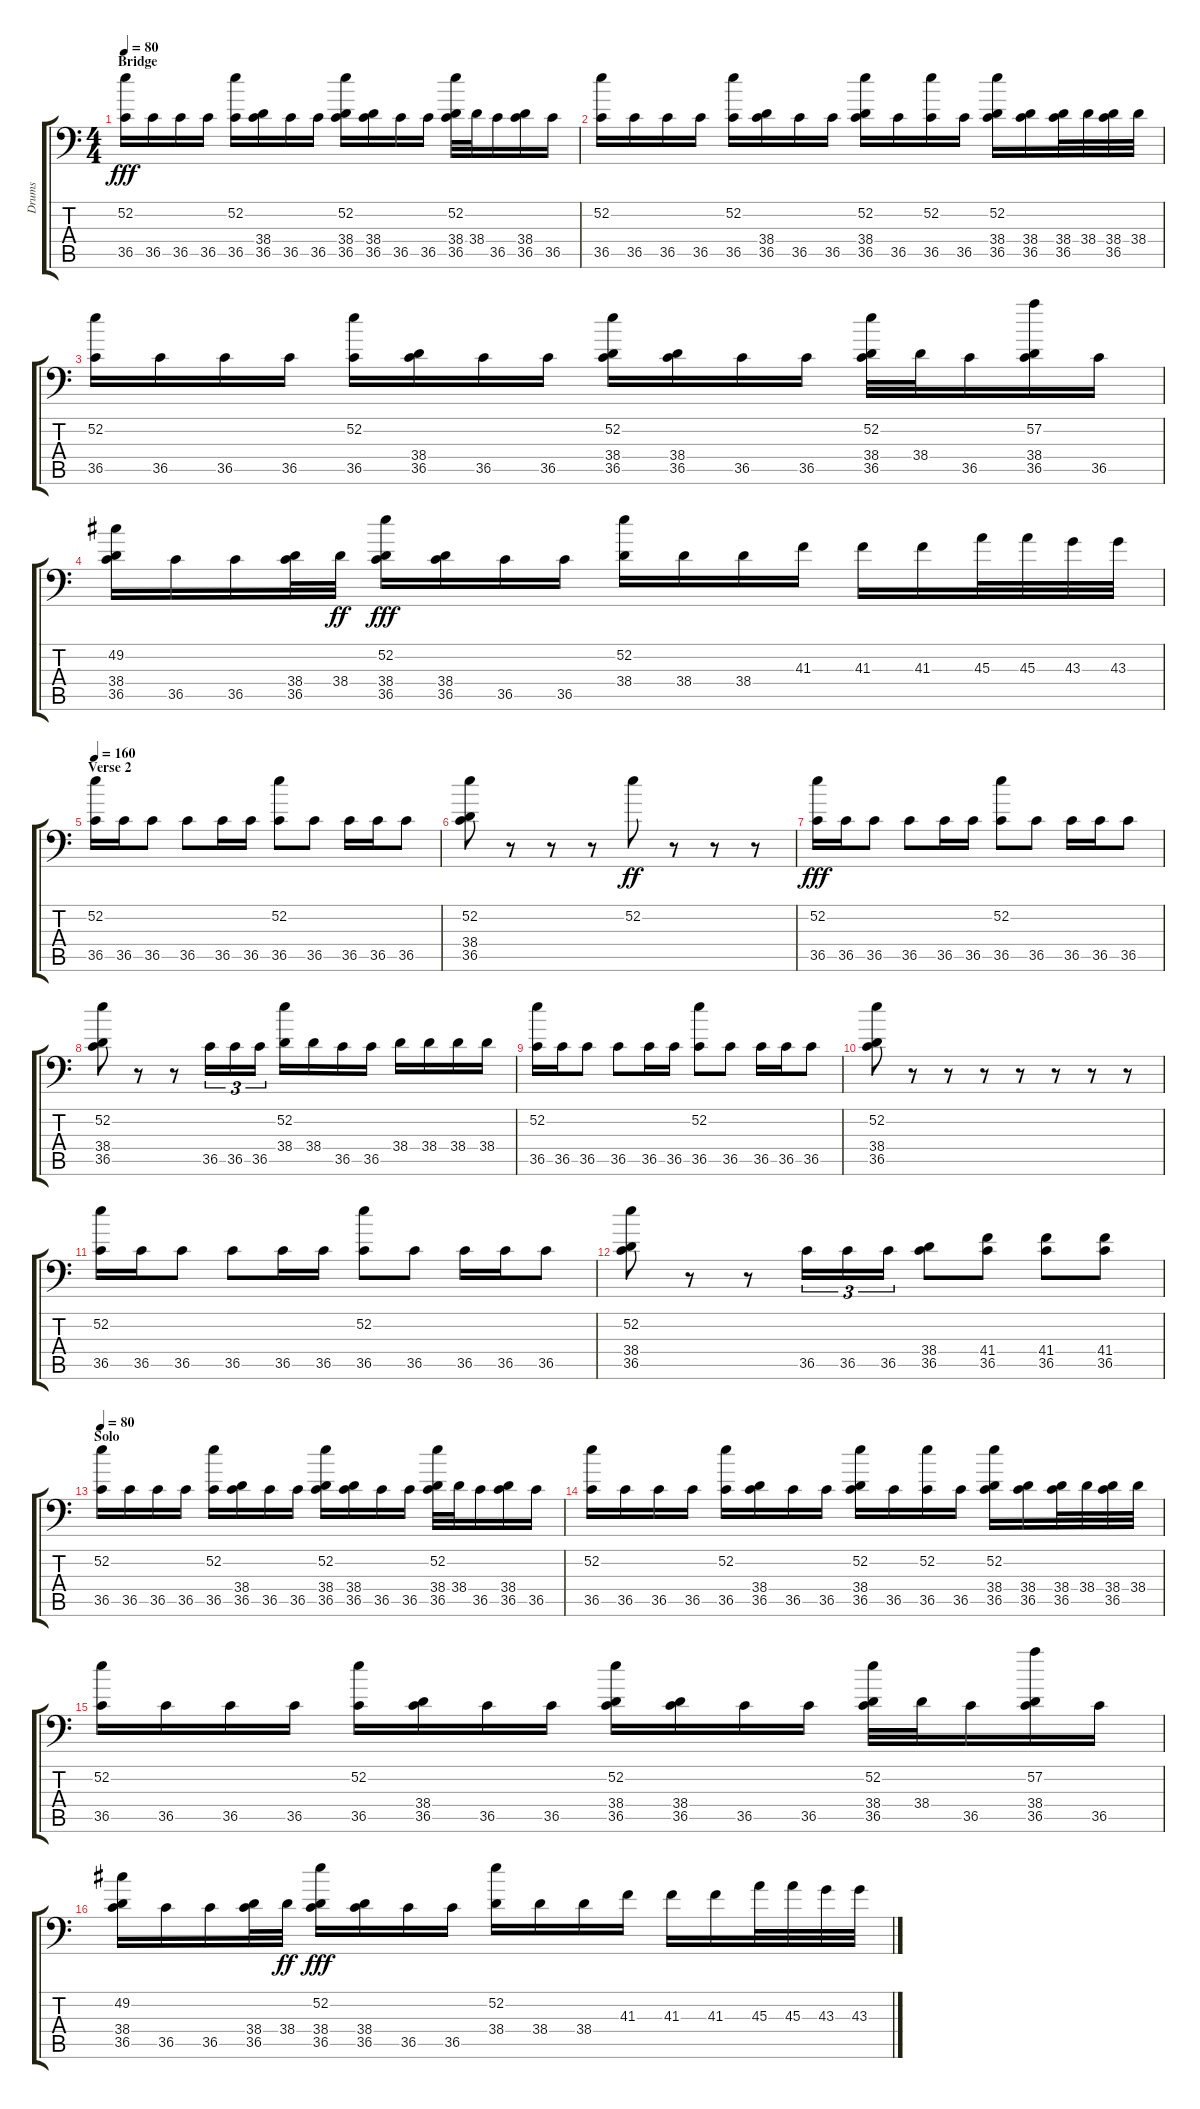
\track ("Drums" "Drums") {instrument acousticgrandpiano}
\staff {score tabs}
\tuning (C-1 C-1 C-1 C-1 C-1 C-1) {hide}
\ts (4 4)
\section ("" "Bridge")
\tempo 80
\clef f4
\ks c
(52.2 36.5).16{dy fff} 36.5.16 36.5.16 36.5.16 (52.2 36.5).16 (38.4 36.5).16 36.5.16 36.5.16 (52.2 38.4 36.5).16 (38.4 36.5).16 36.5.16 36.5.16 (52.2 38.4 36.5).32 38.4.32 36.5.16 (38.4 36.5).16 36.5.16 |
(52.2 36.5).16 36.5.16 36.5.16 36.5.16 (52.2 36.5).16 (38.4 36.5).16 36.5.16 36.5.16 (52.2 38.4 36.5).16 36.5.16 (52.2 36.5).16 36.5.16 (52.2 38.4 36.5).16 (38.4 36.5).16 (38.4 36.5).32 38.4.32 (38.4 36.5).32 38.4.32 |
(52.2 36.5).16 36.5.16 36.5.16 36.5.16 (52.2 36.5).16 (38.4 36.5).16 36.5.16 36.5.16 (52.2 38.4 36.5).16 (38.4 36.5).16 36.5.16 36.5.16 (52.2 38.4 36.5).32 38.4.32 36.5.16 (57.2 38.4 36.5).16 36.5.16 |
(49.2 38.4 36.5).16 36.5.16 36.5.16 (38.4 36.5).32 38.4.32{dy ff} (52.2 38.4 36.5).16{dy fff} (38.4 36.5).16 36.5.16 36.5.16 (52.2 38.4).16 38.4.16 38.4.16 41.3.16 41.3.16 41.3.16 45.3.32 45.3.32 43.3.32 43.3.32 |
\section ("" "Verse 2")
\tempo 160
(52.2 36.5).16 36.5.16 36.5.8 36.5.8 36.5.16 36.5.16 (52.2 36.5).8 36.5.8 36.5.16 36.5.16 36.5.8 |
(52.2 38.4 36.5).8 r.8 r.8 r.8 52.2.8{dy ff} r.8 r.8 r.8 |
(52.2 36.5).16{dy fff} 36.5.16 36.5.8 36.5.8 36.5.16 36.5.16 (52.2 36.5).8 36.5.8 36.5.16 36.5.16 36.5.8 |
(52.2 38.4 36.5).8 r.8 r.8 36.5.16{tu (3 2)} 36.5.16{tu (3 2)} 36.5.16{tu (3 2)} (52.2 38.4).16 38.4.16 36.5.16 36.5.16 38.4.16 38.4.16 38.4.16 38.4.16 |
(52.2 36.5).16 36.5.16 36.5.8 36.5.8 36.5.16 36.5.16 (52.2 36.5).8 36.5.8 36.5.16 36.5.16 36.5.8 |
(52.2 38.4 36.5).8 r.8 r.8 r.8 r.8 r.8 r.8 r.8 |
(52.2 36.5).16 36.5.16 36.5.8 36.5.8 36.5.16 36.5.16 (52.2 36.5).8 36.5.8 36.5.16 36.5.16 36.5.8 |
(52.2 38.4 36.5).8 r.8 r.8 36.5.16{tu (3 2)} 36.5.16{tu (3 2)} 36.5.16{tu (3 2)} (38.4 36.5).8 (41.4 36.5).8 (41.4 36.5).8 (41.4 36.5).8 |
\section ("" "Solo")
\tempo 80
(52.2 36.5).16 36.5.16 36.5.16 36.5.16 (52.2 36.5).16 (38.4 36.5).16 36.5.16 36.5.16 (52.2 38.4 36.5).16 (38.4 36.5).16 36.5.16 36.5.16 (52.2 38.4 36.5).32 38.4.32 36.5.16 (38.4 36.5).16 36.5.16 |
(52.2 36.5).16 36.5.16 36.5.16 36.5.16 (52.2 36.5).16 (38.4 36.5).16 36.5.16 36.5.16 (52.2 38.4 36.5).16 36.5.16 (52.2 36.5).16 36.5.16 (52.2 38.4 36.5).16 (38.4 36.5).16 (38.4 36.5).32 38.4.32 (38.4 36.5).32 38.4.32 |
(52.2 36.5).16 36.5.16 36.5.16 36.5.16 (52.2 36.5).16 (38.4 36.5).16 36.5.16 36.5.16 (52.2 38.4 36.5).16 (38.4 36.5).16 36.5.16 36.5.16 (52.2 38.4 36.5).32 38.4.32 36.5.16 (57.2 38.4 36.5).16 36.5.16 |
(49.2 38.4 36.5).16 36.5.16 36.5.16 (38.4 36.5).32 38.4.32{dy ff} (52.2 38.4 36.5).16{dy fff} (38.4 36.5).16 36.5.16 36.5.16 (52.2 38.4).16 38.4.16 38.4.16 41.3.16 41.3.16 41.3.16 45.3.32 45.3.32 43.3.32 43.3.32
